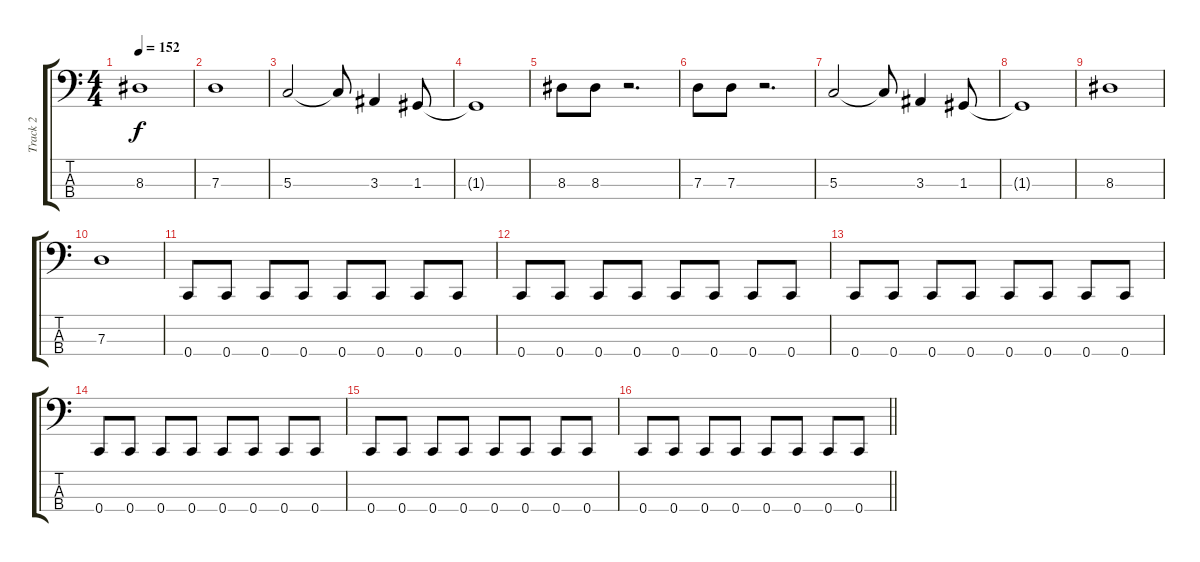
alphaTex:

\track ("Track 2" "Track 2") {instrument electricbassfinger}
\staff {score tabs}
\tuning (F2 C2 G1 C1) {hide}
\ts (4 4)
\tempo 152
\clef f4
\ks c
8.3.1{dy f} |
7.3.1 |
5.3.2 5.3{t}.8 3.3.4 1.3.8 |
1.3{t}.1 |
8.3.8 8.3.8 r.2{d} |
7.3.8 7.3.8 r.2{d} |
5.3.2 5.3{t}.8 3.3.4 1.3.8 |
1.3{t}.1 |
8.3.1 |
7.3.1 |
0.4.8 0.4.8 0.4.8 0.4.8 0.4.8 0.4.8 0.4.8 0.4.8 |
0.4.8 0.4.8 0.4.8 0.4.8 0.4.8 0.4.8 0.4.8 0.4.8 |
0.4.8 0.4.8 0.4.8 0.4.8 0.4.8 0.4.8 0.4.8 0.4.8 |
0.4.8 0.4.8 0.4.8 0.4.8 0.4.8 0.4.8 0.4.8 0.4.8 |
0.4.8 0.4.8 0.4.8 0.4.8 0.4.8 0.4.8 0.4.8 0.4.8 |
\barLineRight lightlight
0.4.8 0.4.8 0.4.8 0.4.8 0.4.8 0.4.8 0.4.8 0.4.8
